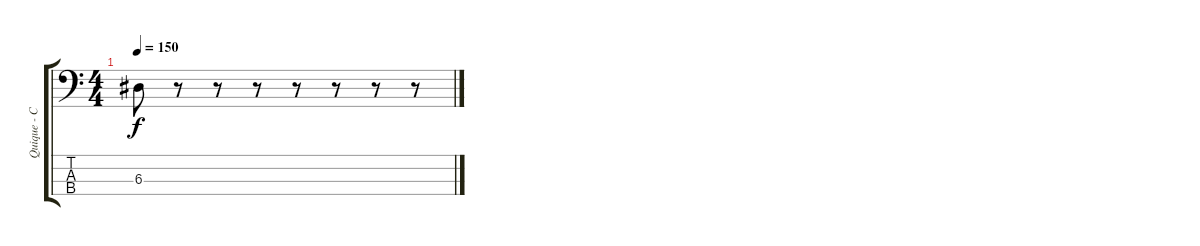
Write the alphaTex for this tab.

\track ("Quique - Contrabajo" "Quique - C") {instrument acousticbass}
\staff {score tabs}
\tuning (G2 D2 A1 E1) {hide}
\ts (4 4)
\tempo 150
\clef f4
\ks c
6.3.8{dy f} r.8 r.8 r.8 r.8 r.8 r.8 r.8
